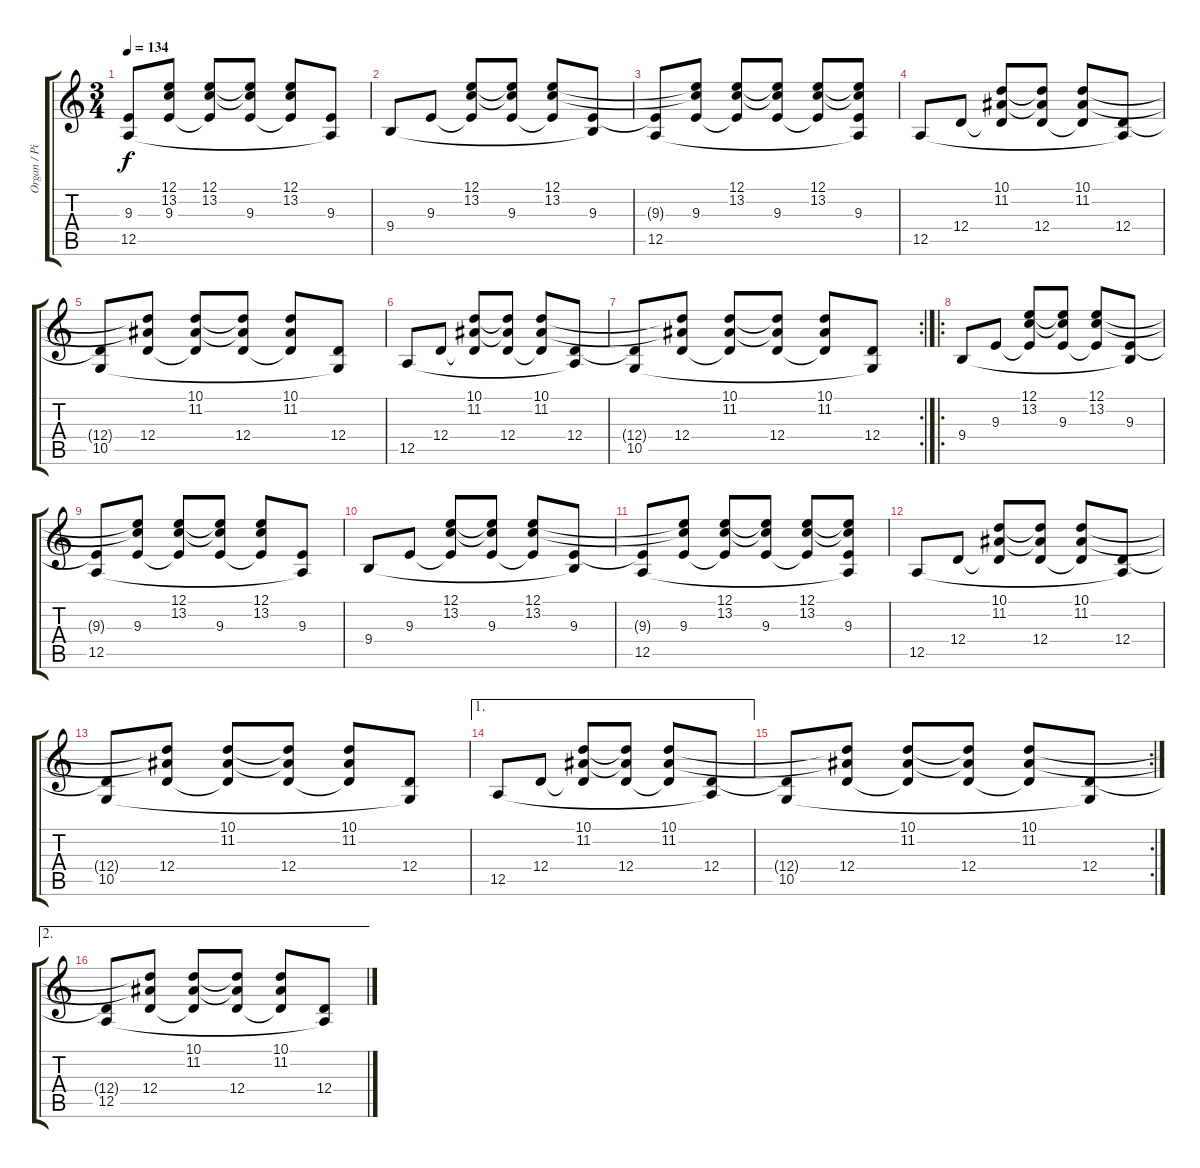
\track ("Organ / Piano" "Organ / Pi") {instrument drawbarorgan}
\staff {score tabs}
\tuning (E4 B3 G3 D3 A2 E2) {hide}
\ts (3 4)
\tempo 134
\clef g2
\ks c
(9.3{t} 12.5).8{dy f volume 14 instrument brightacousticpiano} (12.1{t} 13.2{t} 9.3).8 (12.1 13.2 9.3{t}).8 (12.1{t} 13.2{t} 9.3).8 (12.1 13.2 9.3{t}).8 (9.3 12.5{t}).8 |
9.4.8{volume 14 instrument brightacousticpiano} 9.3.8 (12.1 13.2 9.3{t}).8 (12.1{t} 13.2{t} 9.3).8 (12.1 13.2 9.3{t}).8 (9.3 9.4{t}).8 |
(9.3{t} 12.5).8{volume 14 instrument brightacousticpiano} (12.1{t} 13.2{t} 9.3).8 (12.1 13.2 9.3{t}).8 (12.1{t} 13.2{t} 9.3).8 (12.1 13.2 9.3{t}).8 (12.1{t} 13.2{t} 9.3 12.5{t}).8 |
12.5.8{volume 14 instrument brightacousticpiano} 12.4.8 (10.1 11.2 12.4{t}).8 (10.1{t} 11.2{t} 12.4).8 (10.1 11.2 12.4{t}).8 (12.4 12.5{t}).8 |
(12.4{t} 10.5).8{volume 14 instrument brightacousticpiano} (10.1{t} 11.2{t} 12.4).8 (10.1 11.2 12.4{t}).8 (10.1{t} 11.2{t} 12.4).8 (10.1 11.2 12.4{t}).8 (12.4 10.5{t}).8 |
12.5.8{volume 14 instrument brightacousticpiano} 12.4.8 (10.1 11.2 12.4{t}).8 (10.1{t} 11.2{t} 12.4).8 (10.1 11.2 12.4{t}).8 (12.4 12.5{t}).8 |
\rc 2
(12.4{t} 10.5).8{volume 14 instrument brightacousticpiano} (10.1{t} 11.2{t} 12.4).8 (10.1 11.2 12.4{t}).8 (10.1{t} 11.2{t} 12.4).8 (10.1 11.2 12.4{t}).8 (12.4 10.5{t}).8 |
\ro
9.4.8{volume 14 instrument brightacousticpiano} 9.3.8 (12.1 13.2 9.3{t}).8 (12.1{t} 13.2{t} 9.3).8 (12.1 13.2 9.3{t}).8 (9.3 9.4{t}).8 |
(9.3{t} 12.5).8{volume 14 instrument brightacousticpiano} (12.1{t} 13.2{t} 9.3).8 (12.1 13.2 9.3{t}).8 (12.1{t} 13.2{t} 9.3).8 (12.1 13.2 9.3{t}).8 (9.3 12.5{t}).8 |
9.4.8{volume 14 instrument brightacousticpiano} 9.3.8 (12.1 13.2 9.3{t}).8 (12.1{t} 13.2{t} 9.3).8 (12.1 13.2 9.3{t}).8 (9.3 9.4{t}).8 |
(9.3{t} 12.5).8{volume 14 instrument brightacousticpiano} (12.1{t} 13.2{t} 9.3).8 (12.1 13.2 9.3{t}).8 (12.1{t} 13.2{t} 9.3).8 (12.1 13.2 9.3{t}).8 (12.1{t} 13.2{t} 9.3 12.5{t}).8 |
12.5.8{volume 14 instrument brightacousticpiano} 12.4.8 (10.1 11.2 12.4{t}).8 (10.1{t} 11.2{t} 12.4).8 (10.1 11.2 12.4{t}).8 (12.4 12.5{t}).8 |
(12.4{t} 10.5).8{volume 14 instrument brightacousticpiano} (10.1{t} 11.2{t} 12.4).8 (10.1 11.2 12.4{t}).8 (10.1{t} 11.2{t} 12.4).8 (10.1 11.2 12.4{t}).8 (12.4 10.5{t}).8 |
\ae 1
12.5.8{volume 14 instrument brightacousticpiano} 12.4.8 (10.1 11.2 12.4{t}).8 (10.1{t} 11.2{t} 12.4).8 (10.1 11.2 12.4{t}).8 (12.4 12.5{t}).8 |
\rc 2
(12.4{t} 10.5).8{volume 14 instrument brightacousticpiano} (10.1{t} 11.2{t} 12.4).8 (10.1 11.2 12.4{t}).8 (10.1{t} 11.2{t} 12.4).8 (10.1 11.2 12.4{t}).8 (12.4 10.5{t}).8 |
\ae 2
(12.4{t} 12.5).8{volume 14 instrument brightacousticpiano} (10.1{t} 11.2{t} 12.4).8 (10.1 11.2 12.4{t}).8 (10.1{t} 11.2{t} 12.4).8 (10.1 11.2 12.4{t}).8 (12.4 12.5{t}).8
